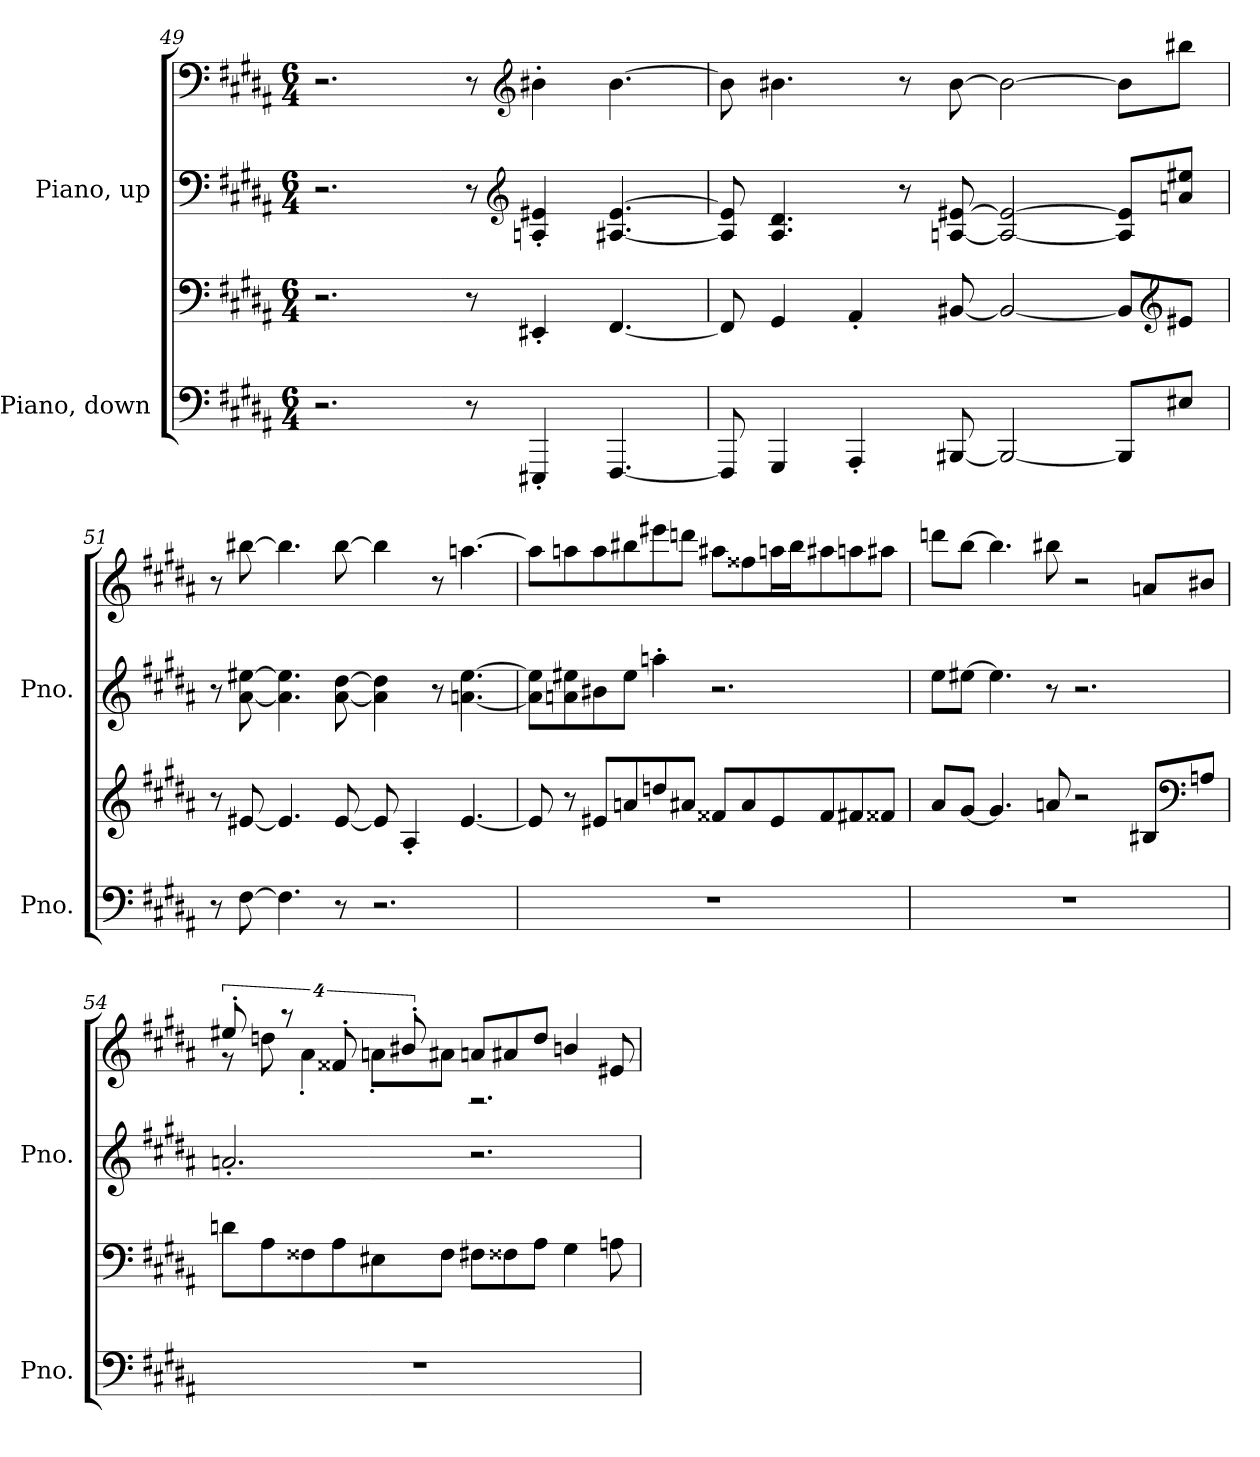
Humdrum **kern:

**kern	**kern	**kern	**kern
*part2	*part2	*part1	*part1
*staff4	*staff3	*staff2	*staff1
*I"Piano, down	*	*I"Piano, up	*
*I'Pno.	*	*I'Pno.	*
*clefF4	*clefF4	*clefF4	*clefF4
*k[f#c#g#d#a#]	*k[f#c#g#d#a#]	*k[f#c#g#d#a#]	*k[f#c#g#d#a#]
*M6/4	*M6/4	*M6/4	*M6/4
=49	=49	=49	=49
2.r	2.r	2.r	2.r
8r	8r	8r	8r
*	*	*clefG2	*clefG2
4EEE#X'/	4EE#X'/	4An/' 4e#X/'	4b#X'\
[4.FFF#/	[4.FF#/	[4.A#X/ [4.e#/	[4.b#\
!!LO:LB:g=z
=50	=50	=50	=50
8FFF#/]	8FF#/]	8A#/] 8e#/]	8b#\]
4GGG#/	4GG#/	4.A#/ 4.d#/	4.b#X\
4AAA#'/	4AA#'/	.	.
.	.	8r	8r
[8BBB#X/	[8BB#X/	[8An/ [8e#X/	[8b#\
2BBB#/_	2BB#/_	2A/_ 2e#/_	2b#\_
8BBB#/L]	8BB#/L]	8A/] 8e#/]L	8b#\L]
*	*clefG2	*	*
8E#X/J	8e#X/J	8an/ 8ee#X/J	8bb#X\J
=51	=51	=51	=51
8r	8r	8r	8r
[8F#\	[8e#X/	[8a#\ [8ee#X\	[8bb#X\
4.F#\]	4.e#/]	4.a#\] 4.ee#\]	4.bb#\]
8r	[8e#/	[8a#\ [8dd#\	[8bb#\
2.r	8e#/]	4a#\] 4dd#\]	4bb#\]
.	4A#'/	.	.
.	.	8r	8r
.	[4.e#/	[4.an\ [4.ee#\	[4.aan\
!!LO:LB:g=z
=52	=52	=52	=52
1.r	8e#/]	8a\] 8ee#\]L	8aa\L]
.	8r	8an\ 8ee#X\	8aan\
.	8e#X/L	8b#X\	8aa\
.	8an/	8ee#\J	8bb#X\
.	8ddn/	4aan'\	8eee#X\
.	8a#X/J	.	8dddn\J
.	8f##X/L	2.r	8aa#X\L
.	8a#/	.	8ff##X\
.	8e#/	.	16aan\L
.	.	.	16bb#\J
.	8f##/	.	8aa#X\
.	8f#X/	.	8aan\
.	8f##X/J	.	8aa#X\J
=53	=53	=53	=53
1.r	8a#/L	8ee\L	8dddn\L
.	[8g#/J	[8ee#X\J	[8bb\J
.	4.g#/]	4.ee#\]	4.bb\]
.	8an/	8r	8bb#X\
.	2r	2.r	2r
.	8B#X/L	.	8an/L
*	*clefF4	*	*
.	8An/J	.	8b#X/J
!!LO:PB:g=z
=54	=54	=54	=54
*	*	*	*^
1.r	8dn\L	2.an'/	16%3ee#X'/	8r
.	8A#\	.	.	8ddn\
.	.	.	16%3r	.
.	8F##X\	.	.	4a#'\
.	8A#\	.	16%3f##X'/	.
.	8E#X\	.	.	8an'\L
.	.	.	16%3b#X'/	.
.	8F##\J	.	.	8a#X\J
.	8F#X\L	2.r	8an/L	2.r
.	8F##X\	.	8a#X/	.
.	8A#\J	.	8dd/J	.
.	4G#\	.	4bn/	.
.	8An\	.	8e#X/	.
*	*	*	*v	*v
=	=	=	=
*-	*-	*-	*-
